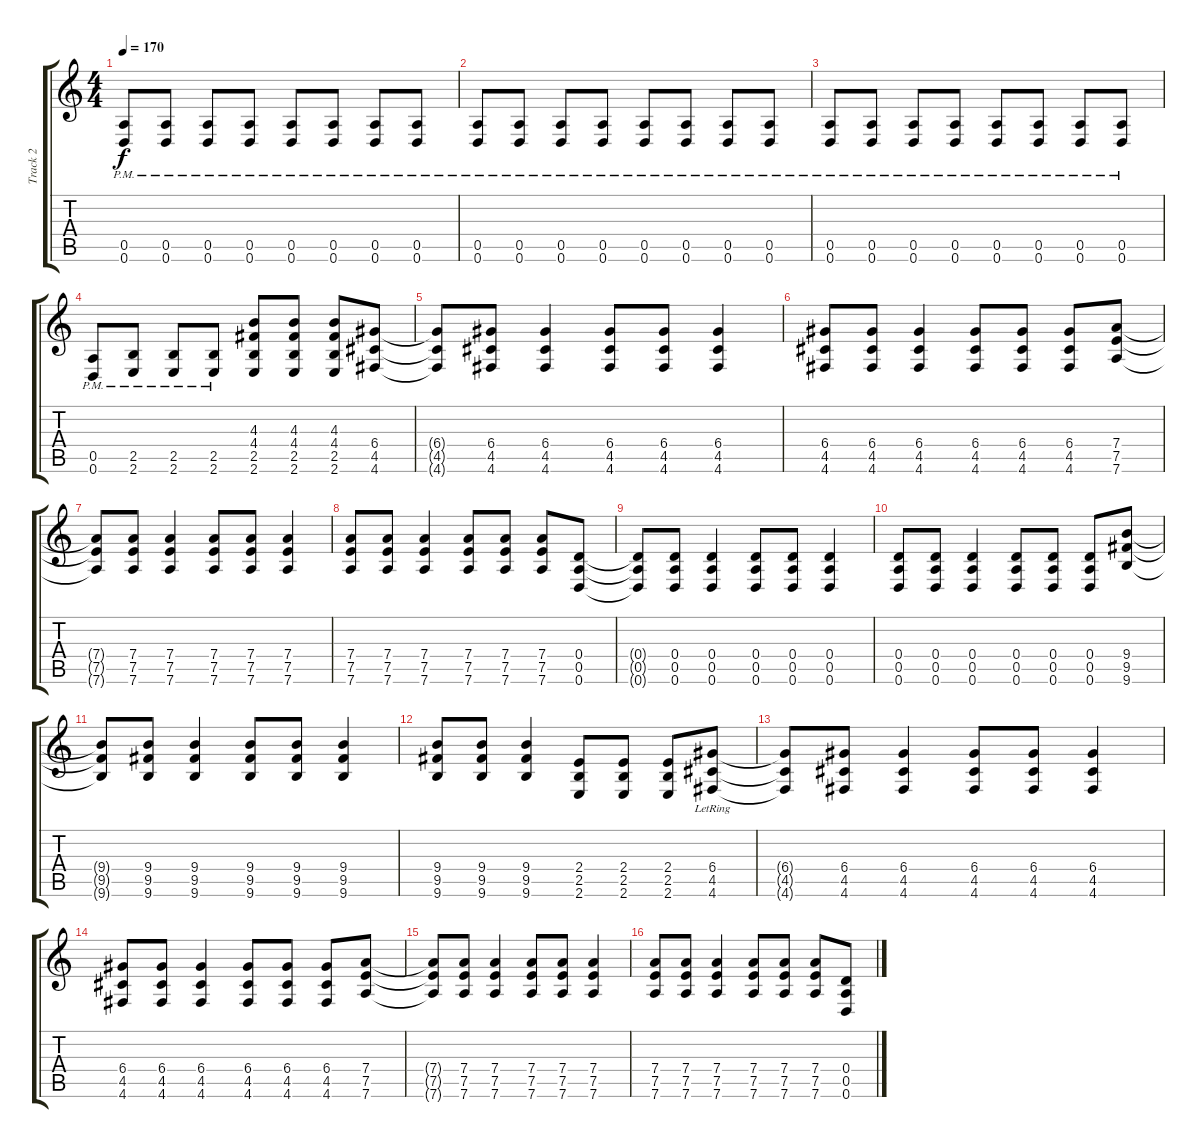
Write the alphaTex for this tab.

\track ("Track 2" "Track 2") {instrument distortionguitar}
\staff {score tabs}
\tuning (E4 B3 G3 D3 A2 D2) {hide}
\ts (4 4)
\tempo 170
\clef g2
\ks c
(0.5{pm} 0.6{pm}).8{dy f} (0.5{pm} 0.6{pm}).8 (0.5{pm} 0.6{pm}).8 (0.5{pm} 0.6{pm}).8 (0.5{pm} 0.6{pm}).8 (0.5{pm} 0.6{pm}).8 (0.5{pm} 0.6{pm}).8 (0.5{pm} 0.6{pm}).8 |
(0.5{pm} 0.6{pm}).8 (0.5{pm} 0.6{pm}).8 (0.5{pm} 0.6{pm}).8 (0.5{pm} 0.6{pm}).8 (0.5{pm} 0.6{pm}).8 (0.5{pm} 0.6{pm}).8 (0.5{pm} 0.6{pm}).8 (0.5{pm} 0.6{pm}).8 |
(0.5{pm} 0.6{pm}).8 (0.5{pm} 0.6{pm}).8 (0.5{pm} 0.6{pm}).8 (0.5{pm} 0.6{pm}).8 (0.5{pm} 0.6{pm}).8 (0.5{pm} 0.6{pm}).8 (0.5{pm} 0.6{pm}).8 (0.5{pm} 0.6{pm}).8 |
(0.5{pm} 0.6{pm}).8 (2.5{pm} 2.6{pm}).8 (2.5{pm} 2.6{pm}).8 (2.5{pm} 2.6{pm}).8 (4.3 4.4 2.5 2.6).8 (4.3 4.4 2.5 2.6).8 (4.3 4.4 2.5 2.6).8 (6.4 4.5 4.6).8 |
(6.4{t} 4.5{t} 4.6{t}).8 (6.4 4.5 4.6).8 (6.4 4.5 4.6).4 (6.4 4.5 4.6).8 (6.4 4.5 4.6).8 (6.4 4.5 4.6).4 |
(6.4 4.5 4.6).8 (6.4 4.5 4.6).8 (6.4 4.5 4.6).4 (6.4 4.5 4.6).8 (6.4 4.5 4.6).8 (6.4 4.5 4.6).8 (7.4 7.5 7.6).8 |
(7.4{t} 7.5{t} 7.6{t}).8 (7.4 7.5 7.6).8 (7.4 7.5 7.6).4 (7.4 7.5 7.6).8 (7.4 7.5 7.6).8 (7.4 7.5 7.6).4 |
(7.4 7.5 7.6).8 (7.4 7.5 7.6).8 (7.4 7.5 7.6).4 (7.4 7.5 7.6).8 (7.4 7.5 7.6).8 (7.4 7.5 7.6).8 (0.4 0.5 0.6).8 |
(0.4{t} 0.5{t} 0.6{t}).8 (0.4 0.5 0.6).8 (0.4 0.5 0.6).4 (0.4 0.5 0.6).8 (0.4 0.5 0.6).8 (0.4 0.5 0.6).4 |
(0.4 0.5 0.6).8 (0.4 0.5 0.6).8 (0.4 0.5 0.6).4 (0.4 0.5 0.6).8 (0.4 0.5 0.6).8 (0.4 0.5 0.6).8 (9.4 9.5 9.6).8 |
(9.4{t} 9.5{t} 9.6{t}).8 (9.4 9.5 9.6).8 (9.4 9.5 9.6).4 (9.4 9.5 9.6).8 (9.4 9.5 9.6).8 (9.4 9.5 9.6).4 |
(9.4 9.5 9.6).8 (9.4 9.5 9.6).8 (9.4 9.5 9.6).4 (2.4 2.5 2.6).8 (2.4 2.5 2.6).8 (2.4 2.5 2.6).8 (6.4{lr} 4.5{lr} 4.6{lr}).8 |
(6.4{t} 4.5{t} 4.6{t}).8 (6.4 4.5 4.6).8 (6.4 4.5 4.6).4 (6.4 4.5 4.6).8 (6.4 4.5 4.6).8 (6.4 4.5 4.6).4 |
(6.4 4.5 4.6).8 (6.4 4.5 4.6).8 (6.4 4.5 4.6).4 (6.4 4.5 4.6).8 (6.4 4.5 4.6).8 (6.4 4.5 4.6).8 (7.4 7.5 7.6).8 |
(7.4{t} 7.5{t} 7.6{t}).8 (7.4 7.5 7.6).8 (7.4 7.5 7.6).4 (7.4 7.5 7.6).8 (7.4 7.5 7.6).8 (7.4 7.5 7.6).4 |
(7.4 7.5 7.6).8 (7.4 7.5 7.6).8 (7.4 7.5 7.6).4 (7.4 7.5 7.6).8 (7.4 7.5 7.6).8 (7.4 7.5 7.6).8 (0.4 0.5 0.6).8
